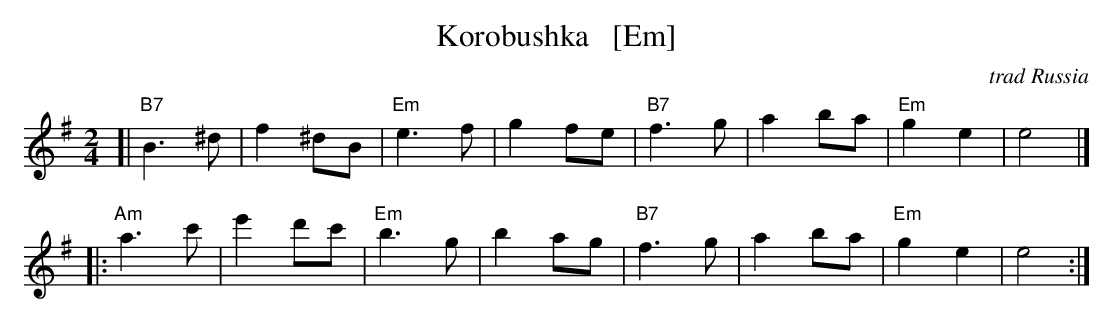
X:1
T: Korobushka   [Em]
O: trad Russia
M: 2/4
L: 1/8
K: Em
[| "B7"B3^d | f2 ^dB | "Em"e3 f | g2 fe | "B7"f3 g | a2 ba | "Em"g2 e2 | e4 |]
|: "Am"a3 c'| e'2 d'c' | "Em"b3 g | b2 ag | "B7"f3 g | a2ba | "Em"g2 e2 | e4 :|
